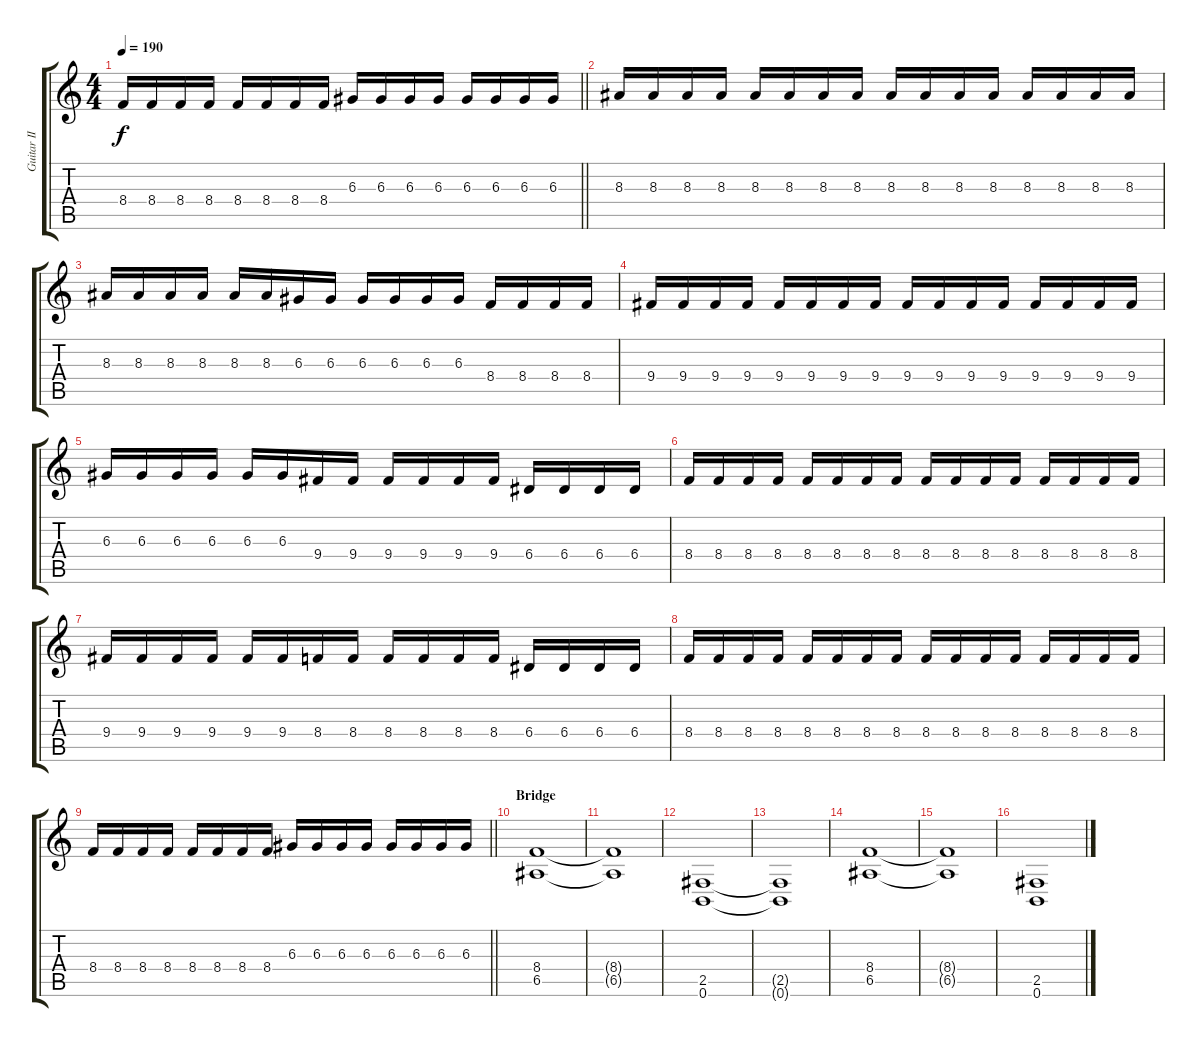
\track ("Guitar II" "Guitar II") {instrument distortionguitar}
\staff {score tabs}
\tuning (B3 Gb3 D3 A2 E2 B1) {hide}
\ts (4 4)
\tempo 190
\clef g2
\barLineRight lightlight
\ks c
8.4.16{dy f} 8.4.16 8.4.16 8.4.16 8.4.16 8.4.16 8.4.16 8.4.16 6.3.16 6.3.16 6.3.16 6.3.16 6.3.16 6.3.16 6.3.16 6.3.16 |
\section ("" "")
8.3.16 8.3.16 8.3.16 8.3.16 8.3.16 8.3.16 8.3.16 8.3.16 8.3.16 8.3.16 8.3.16 8.3.16 8.3.16 8.3.16 8.3.16 8.3.16 |
8.3.16 8.3.16 8.3.16 8.3.16 8.3.16 8.3.16 6.3.16 6.3.16 6.3.16 6.3.16 6.3.16 6.3.16 8.4.16 8.4.16 8.4.16 8.4.16 |
9.4.16 9.4.16 9.4.16 9.4.16 9.4.16 9.4.16 9.4.16 9.4.16 9.4.16 9.4.16 9.4.16 9.4.16 9.4.16 9.4.16 9.4.16 9.4.16 |
6.3.16 6.3.16 6.3.16 6.3.16 6.3.16 6.3.16 9.4.16 9.4.16 9.4.16 9.4.16 9.4.16 9.4.16 6.4.16 6.4.16 6.4.16 6.4.16 |
8.4.16 8.4.16 8.4.16 8.4.16 8.4.16 8.4.16 8.4.16 8.4.16 8.4.16 8.4.16 8.4.16 8.4.16 8.4.16 8.4.16 8.4.16 8.4.16 |
9.4.16 9.4.16 9.4.16 9.4.16 9.4.16 9.4.16 8.4.16 8.4.16 8.4.16 8.4.16 8.4.16 8.4.16 6.4.16 6.4.16 6.4.16 6.4.16 |
8.4.16 8.4.16 8.4.16 8.4.16 8.4.16 8.4.16 8.4.16 8.4.16 8.4.16 8.4.16 8.4.16 8.4.16 8.4.16 8.4.16 8.4.16 8.4.16 |
\barLineRight lightlight
8.4.16 8.4.16 8.4.16 8.4.16 8.4.16 8.4.16 8.4.16 8.4.16 6.3.16 6.3.16 6.3.16 6.3.16 6.3.16 6.3.16 6.3.16 6.3.16 |
\section ("" "Bridge")
(8.4 6.5).1 |
(8.4{t} 6.5{t}).1 |
(2.5 0.6).1 |
(2.5{t} 0.6{t}).1 |
(8.4 6.5).1 |
(8.4{t} 6.5{t}).1 |
(2.5 0.6).1
